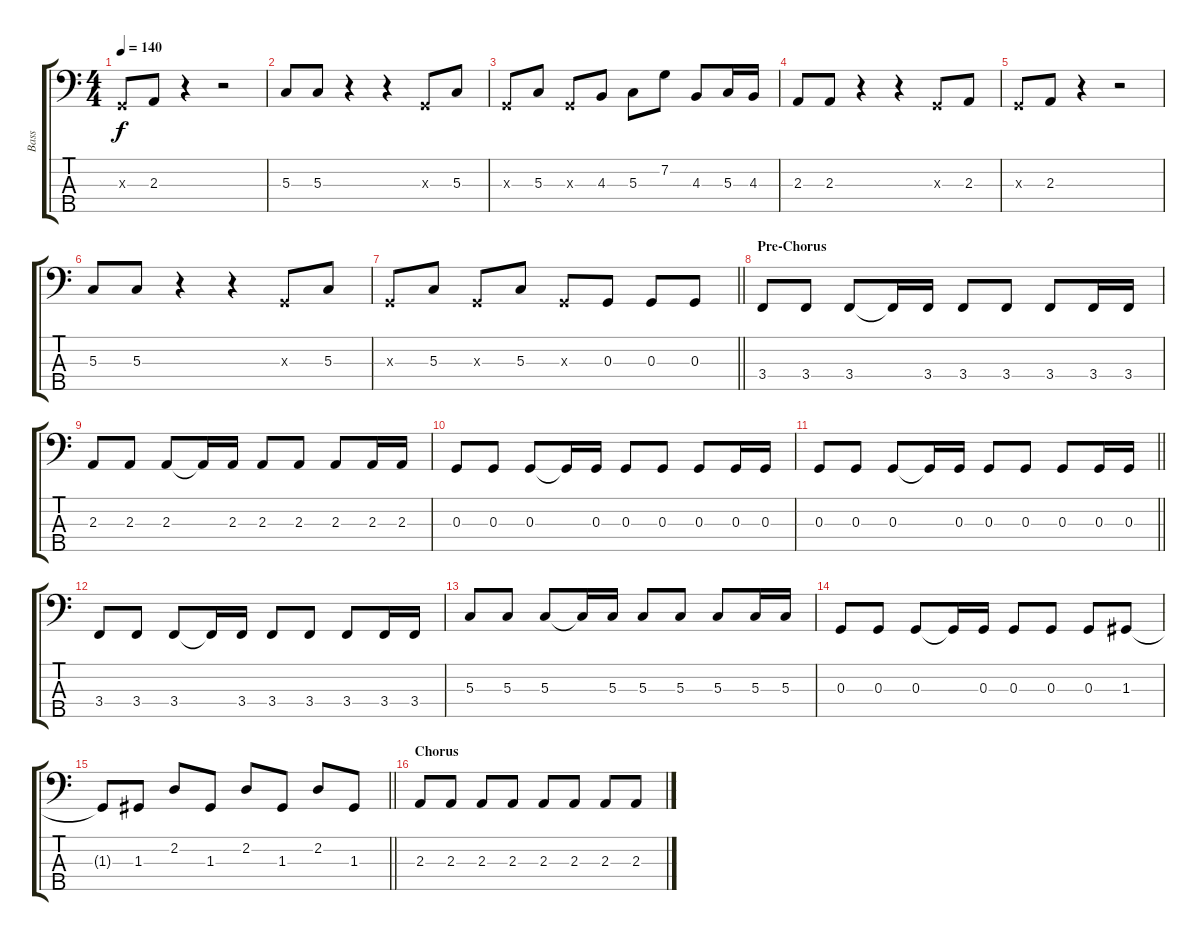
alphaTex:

\track ("Bass" "Bass") {instrument electricbasspick}
\staff {score tabs}
\tuning (F2 C2 G1 D1 A0) {hide}
\ts (4 4)
\tempo 140
\clef f4
\ks c
0.3{x}.8{dy f} 2.3.8 r.4 r.2 |
5.3.8 5.3.8 r.4 r.4 0.3{x}.8 5.3.8 |
0.3{x}.8 5.3.8 0.3{x}.8 4.3.8 5.3.8 7.2.8 4.3.8 5.3.16 4.3.16 |
2.3.8 2.3.8 r.4 r.4 0.3{x}.8 2.3.8 |
0.3{x}.8 2.3.8 r.4 r.2 |
5.3.8 5.3.8 r.4 r.4 0.3{x}.8 5.3.8 |
\barLineRight lightlight
0.3{x}.8 5.3.8 0.3{x}.8 5.3.8 0.3{x}.8 0.3.8 0.3.8 0.3.8 |
\section ("" "Pre-Chorus")
3.4.8 3.4.8 3.4.8 3.4{t}.16 3.4.16 3.4.8 3.4.8 3.4.8 3.4.16 3.4.16 |
2.3.8 2.3.8 2.3.8 2.3{t}.16 2.3.16 2.3.8 2.3.8 2.3.8 2.3.16 2.3.16 |
0.3.8 0.3.8 0.3.8 0.3{t}.16 0.3.16 0.3.8 0.3.8 0.3.8 0.3.16 0.3.16 |
\barLineRight lightlight
0.3.8 0.3.8 0.3.8 0.3{t}.16 0.3.16 0.3.8 0.3.8 0.3.8 0.3.16 0.3.16 |
3.4.8 3.4.8 3.4.8 3.4{t}.16 3.4.16 3.4.8 3.4.8 3.4.8 3.4.16 3.4.16 |
5.3.8 5.3.8 5.3.8 5.3{t}.16 5.3.16 5.3.8 5.3.8 5.3.8 5.3.16 5.3.16 |
0.3.8 0.3.8 0.3.8 0.3{t}.16 0.3.16 0.3.8 0.3.8 0.3.8 1.3.8 |
\barLineRight lightlight
1.3{t}.8 1.3.8 2.2.8 1.3.8 2.2.8 1.3.8 2.2.8 1.3.8 |
\section ("" "Chorus")
2.3.8 2.3.8 2.3.8 2.3.8 2.3.8 2.3.8 2.3.8 2.3.8
